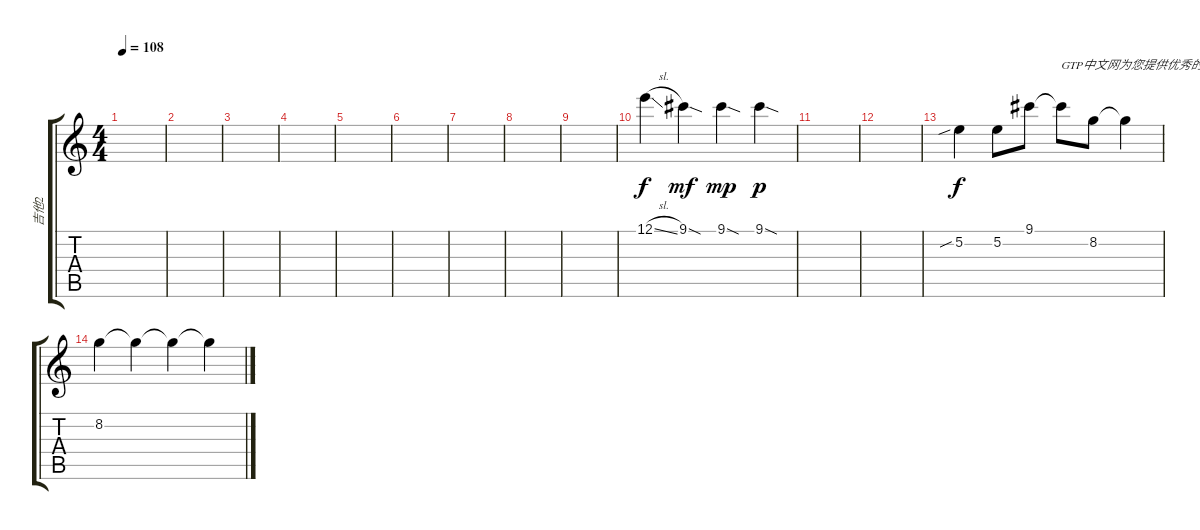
\track ("吉他2" "吉他2") {instrument distortionguitar}
\staff {score tabs}
\tuning (E4 B3 G3 D3 A2 E2) {hide}
\ts (4 4)
\tempo 108
\clef g2
\ks c
|
|
|
|
|
|
|
|
|
12.1{sl}.4{volume 13} 9.1{sod}.4{dy mf} 9.1{sod}.4{dy mp} 9.1{sod}.4{dy p} |
|
|
5.2{sib}.4{dy f} 5.2.8 9.1.8 9.1{t}.8{txt "GTP中文网为您提供优秀的谱子"} 8.2.8 8.2{t}.4 |
8.2.4 8.2{t}.4 8.2{t}.4 8.2{t}.4
